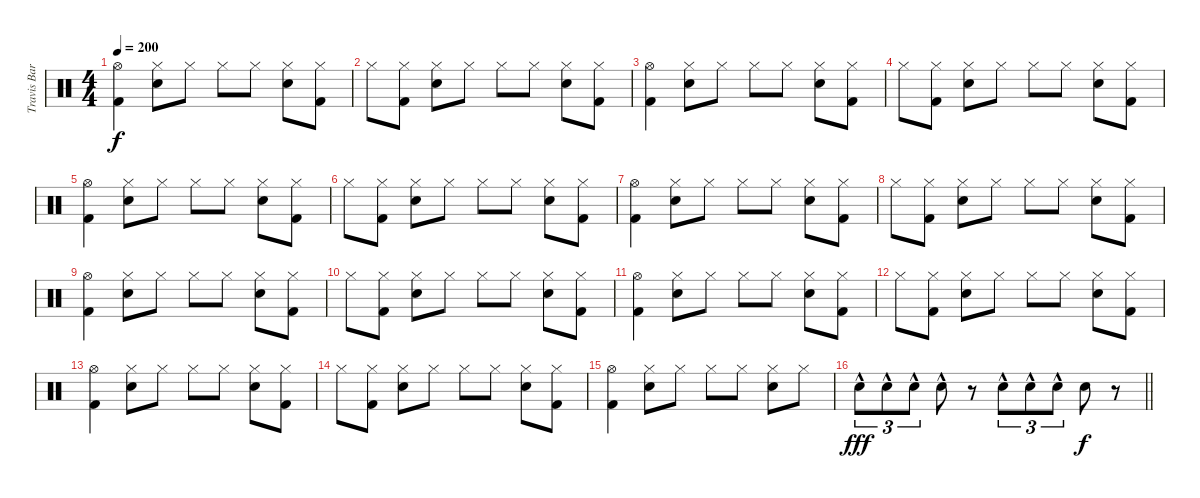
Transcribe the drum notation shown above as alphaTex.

\track ("Travis Barker (drums)" "Travis Bar") {instrument percussion}
\staff {score}
\articulation defaults
\ts (4 4)
\tempo 200
\clef neutral
\ks c
("Hi-Hat (open)" "Kick (hit) 2").4{dy f} ("Hi-Hat (closed)" "Electric Snare (hit)").8 "Hi-Hat (closed)".8 "Hi-Hat (closed)".8 "Hi-Hat (closed)".8 ("Hi-Hat (closed)" "Electric Snare (hit)").8 ("Hi-Hat (closed)" "Kick (hit) 2").8 |
"Hi-Hat (closed)".8 ("Hi-Hat (closed)" "Kick (hit) 2").8 ("Hi-Hat (closed)" "Electric Snare (hit)").8 "Hi-Hat (closed)".8 "Hi-Hat (closed)".8 "Hi-Hat (closed)".8 ("Hi-Hat (closed)" "Electric Snare (hit)").8 ("Hi-Hat (closed)" "Kick (hit) 2").8 |
("Hi-Hat (open)" "Kick (hit) 2").4 ("Hi-Hat (closed)" "Electric Snare (hit)").8 "Hi-Hat (closed)".8 "Hi-Hat (closed)".8 "Hi-Hat (closed)".8 ("Hi-Hat (closed)" "Electric Snare (hit)").8 ("Hi-Hat (closed)" "Kick (hit) 2").8 |
"Hi-Hat (closed)".8 ("Hi-Hat (closed)" "Kick (hit) 2").8 ("Hi-Hat (closed)" "Electric Snare (hit)").8 "Hi-Hat (closed)".8 "Hi-Hat (closed)".8 "Hi-Hat (closed)".8 ("Hi-Hat (closed)" "Electric Snare (hit)").8 ("Hi-Hat (closed)" "Kick (hit) 2").8 |
("Hi-Hat (open)" "Kick (hit) 2").4 ("Hi-Hat (closed)" "Electric Snare (hit)").8 "Hi-Hat (closed)".8 "Hi-Hat (closed)".8 "Hi-Hat (closed)".8 ("Hi-Hat (closed)" "Electric Snare (hit)").8 ("Hi-Hat (closed)" "Kick (hit) 2").8 |
"Hi-Hat (closed)".8 ("Hi-Hat (closed)" "Kick (hit) 2").8 ("Hi-Hat (closed)" "Electric Snare (hit)").8 "Hi-Hat (closed)".8 "Hi-Hat (closed)".8 "Hi-Hat (closed)".8 ("Hi-Hat (closed)" "Electric Snare (hit)").8 ("Hi-Hat (closed)" "Kick (hit) 2").8 |
("Hi-Hat (open)" "Kick (hit) 2").4 ("Hi-Hat (closed)" "Electric Snare (hit)").8 "Hi-Hat (closed)".8 "Hi-Hat (closed)".8 "Hi-Hat (closed)".8 ("Hi-Hat (closed)" "Electric Snare (hit)").8 ("Hi-Hat (closed)" "Kick (hit) 2").8 |
"Hi-Hat (closed)".8 ("Hi-Hat (closed)" "Kick (hit) 2").8 ("Hi-Hat (closed)" "Electric Snare (hit)").8 "Hi-Hat (closed)".8 "Hi-Hat (closed)".8 "Hi-Hat (closed)".8 ("Hi-Hat (closed)" "Electric Snare (hit)").8 ("Hi-Hat (closed)" "Kick (hit) 2").8 |
("Hi-Hat (open)" "Kick (hit) 2").4 ("Hi-Hat (closed)" "Electric Snare (hit)").8 "Hi-Hat (closed)".8 "Hi-Hat (closed)".8 "Hi-Hat (closed)".8 ("Hi-Hat (closed)" "Electric Snare (hit)").8 ("Hi-Hat (closed)" "Kick (hit) 2").8 |
"Hi-Hat (closed)".8 ("Hi-Hat (closed)" "Kick (hit) 2").8 ("Hi-Hat (closed)" "Electric Snare (hit)").8 "Hi-Hat (closed)".8 "Hi-Hat (closed)".8 "Hi-Hat (closed)".8 ("Hi-Hat (closed)" "Electric Snare (hit)").8 ("Hi-Hat (closed)" "Kick (hit) 2").8 |
("Hi-Hat (open)" "Kick (hit) 2").4 ("Hi-Hat (closed)" "Electric Snare (hit)").8 "Hi-Hat (closed)".8 "Hi-Hat (closed)".8 "Hi-Hat (closed)".8 ("Hi-Hat (closed)" "Electric Snare (hit)").8 ("Hi-Hat (closed)" "Kick (hit) 2").8 |
"Hi-Hat (closed)".8 ("Hi-Hat (closed)" "Kick (hit) 2").8 ("Hi-Hat (closed)" "Electric Snare (hit)").8 "Hi-Hat (closed)".8 "Hi-Hat (closed)".8 "Hi-Hat (closed)".8 ("Hi-Hat (closed)" "Electric Snare (hit)").8 ("Hi-Hat (closed)" "Kick (hit) 2").8 |
("Hi-Hat (open)" "Kick (hit) 2").4 ("Hi-Hat (closed)" "Electric Snare (hit)").8 "Hi-Hat (closed)".8 "Hi-Hat (closed)".8 "Hi-Hat (closed)".8 ("Hi-Hat (closed)" "Electric Snare (hit)").8 ("Hi-Hat (closed)" "Kick (hit) 2").8 |
"Hi-Hat (closed)".8 ("Hi-Hat (closed)" "Kick (hit) 2").8 ("Hi-Hat (closed)" "Electric Snare (hit)").8 "Hi-Hat (closed)".8 "Hi-Hat (closed)".8 "Hi-Hat (closed)".8 ("Hi-Hat (closed)" "Electric Snare (hit)").8 ("Hi-Hat (closed)" "Kick (hit) 2").8 |
("Hi-Hat (open)" "Kick (hit) 2").4 ("Hi-Hat (closed)" "Electric Snare (hit)").8 "Hi-Hat (closed)".8 "Hi-Hat (closed)".8 "Hi-Hat (closed)".8 ("Hi-Hat (closed)" "Electric Snare (hit)").8 "Hi-Hat (closed)".8 |
\barLineRight lightlight "Electric Snare (hit)"{hac}.8{tu (3 2) dy fff} "Electric Snare (hit)"{hac}.8{tu (3 2)} "Electric Snare (hit)"{hac}.8{tu (3 2)} "Electric Snare (hit)"{hac}.8
r.8 "Electric Snare (hit)"{hac}.8{tu (3 2)} "Electric Snare (hit)"{hac}.8{tu (3 2)} "Electric Snare (hit)"{hac}.8{tu (3 2)} "Electric Snare (hit)".8{dy f} r.8
